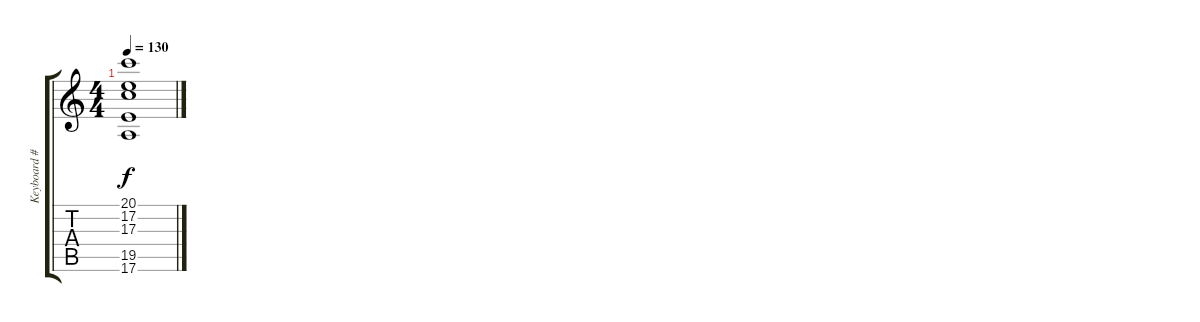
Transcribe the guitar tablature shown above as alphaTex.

\track ("Keyboard #1" "Keyboard #") {instrument stringensemble2}
\staff {score tabs}
\tuning (E4 B3 G3 D3 A2 E2) {hide}
\ts (4 4)
\tempo 130
\clef g2
\ks c
(20.1{t} 17.2{t} 17.3{t} 19.5{t} 17.6{t}).1{dy f}
